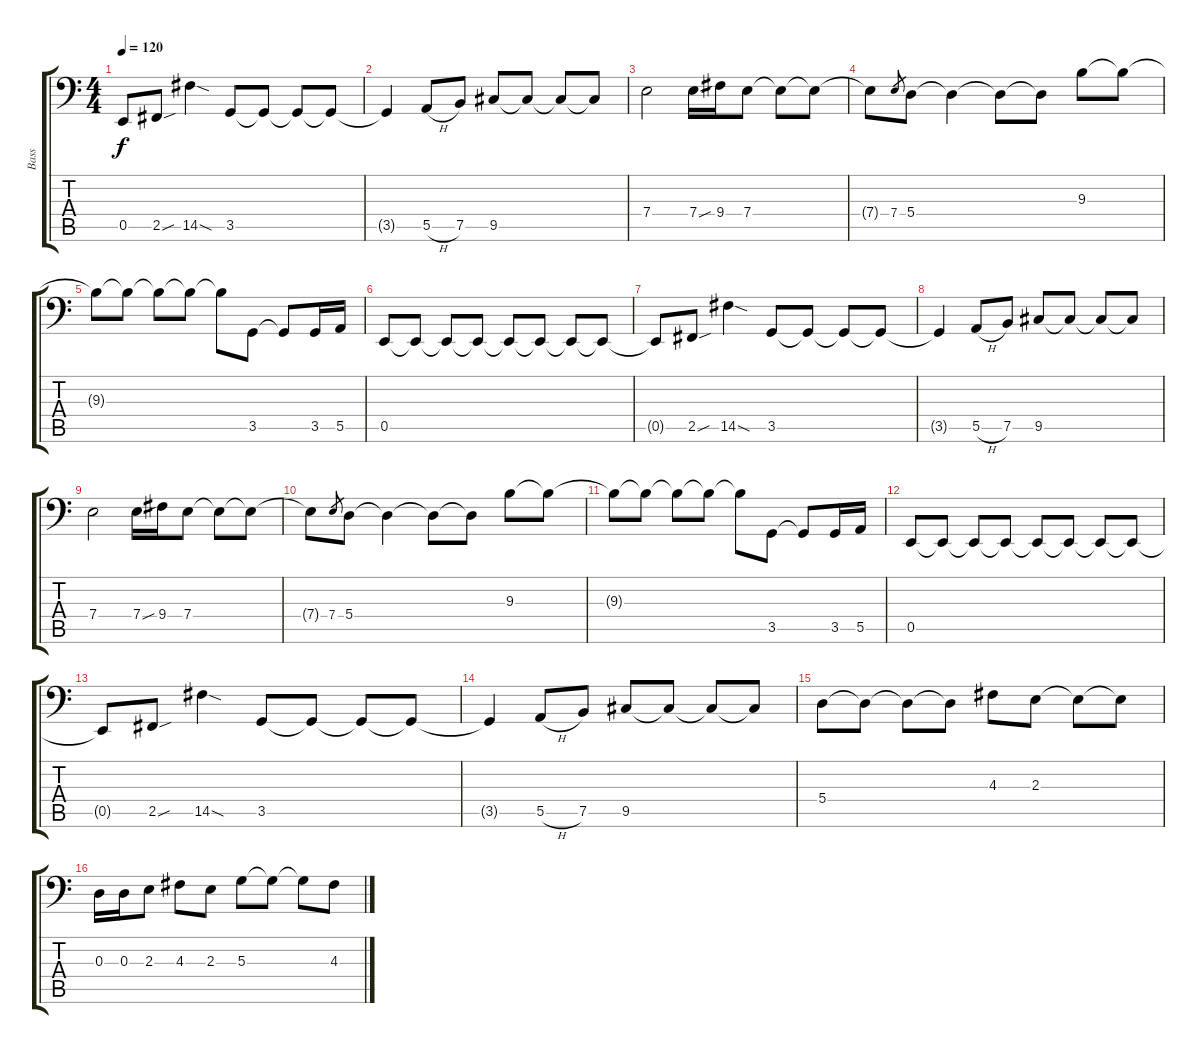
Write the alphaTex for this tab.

\track ("Bass" "Bass") {instrument electricbassfinger}
\staff {score tabs}
\tuning (C3 G2 D2 A1 E1 B0) {hide}
\ts (4 4)
\tempo 120
\clef f4
\ks c
0.5{t}.8{dy f} 2.5{sou}.8 14.5{sod}.4 3.5.8 3.5{t}.8 3.5{t}.8 3.5{t}.8 |
3.5{t}.4 5.5{h}.8 7.5.8 9.5.8 9.5{t}.8 9.5{t}.8 9.5{t}.8 |
7.4.2 7.4{sou}.16 9.4.16 7.4.8 7.4{t}.8 7.4{t}.8 |
7.4{t}.8 7.4.8{gr} 5.4.8 5.4{t}.4 5.4{t}.8 5.4{t}.8 9.3.8 9.3{t}.8 |
9.3{t}.8 9.3{t}.8 9.3{t}.8 9.3{t}.8 9.3{t}.8 3.5.8 3.5{t}.8 3.5.16 5.5.16 |
0.5.8 0.5{t}.8 0.5{t}.8 0.5{t}.8 0.5{t}.8 0.5{t}.8 0.5{t}.8 0.5{t}.8 |
0.5{t}.8 2.5{sou}.8 14.5{sod}.4 3.5.8 3.5{t}.8 3.5{t}.8 3.5{t}.8 |
3.5{t}.4 5.5{h}.8 7.5.8 9.5.8 9.5{t}.8 9.5{t}.8 9.5{t}.8 |
7.4.2 7.4{sou}.16 9.4.16 7.4.8 7.4{t}.8 7.4{t}.8 |
7.4{t}.8 7.4.8{gr} 5.4.8 5.4{t}.4 5.4{t}.8 5.4{t}.8 9.3.8 9.3{t}.8 |
9.3{t}.8 9.3{t}.8 9.3{t}.8 9.3{t}.8 9.3{t}.8 3.5.8 3.5{t}.8 3.5.16 5.5.16 |
0.5.8 0.5{t}.8 0.5{t}.8 0.5{t}.8 0.5{t}.8 0.5{t}.8 0.5{t}.8 0.5{t}.8 |
0.5{t}.8 2.5{sou}.8 14.5{sod}.4 3.5.8 3.5{t}.8 3.5{t}.8 3.5{t}.8 |
3.5{t}.4 5.5{h}.8 7.5.8 9.5.8 9.5{t}.8 9.5{t}.8 9.5{t}.8 |
5.4.8 5.4{t}.8 5.4{t}.8 5.4{t}.8 4.3.8 2.3.8 2.3{t}.8 2.3{t}.8 |
0.3.16 0.3.16 2.3.8 4.3.8 2.3.8 5.3.8 5.3{t}.8 5.3{t}.8 4.3.8
